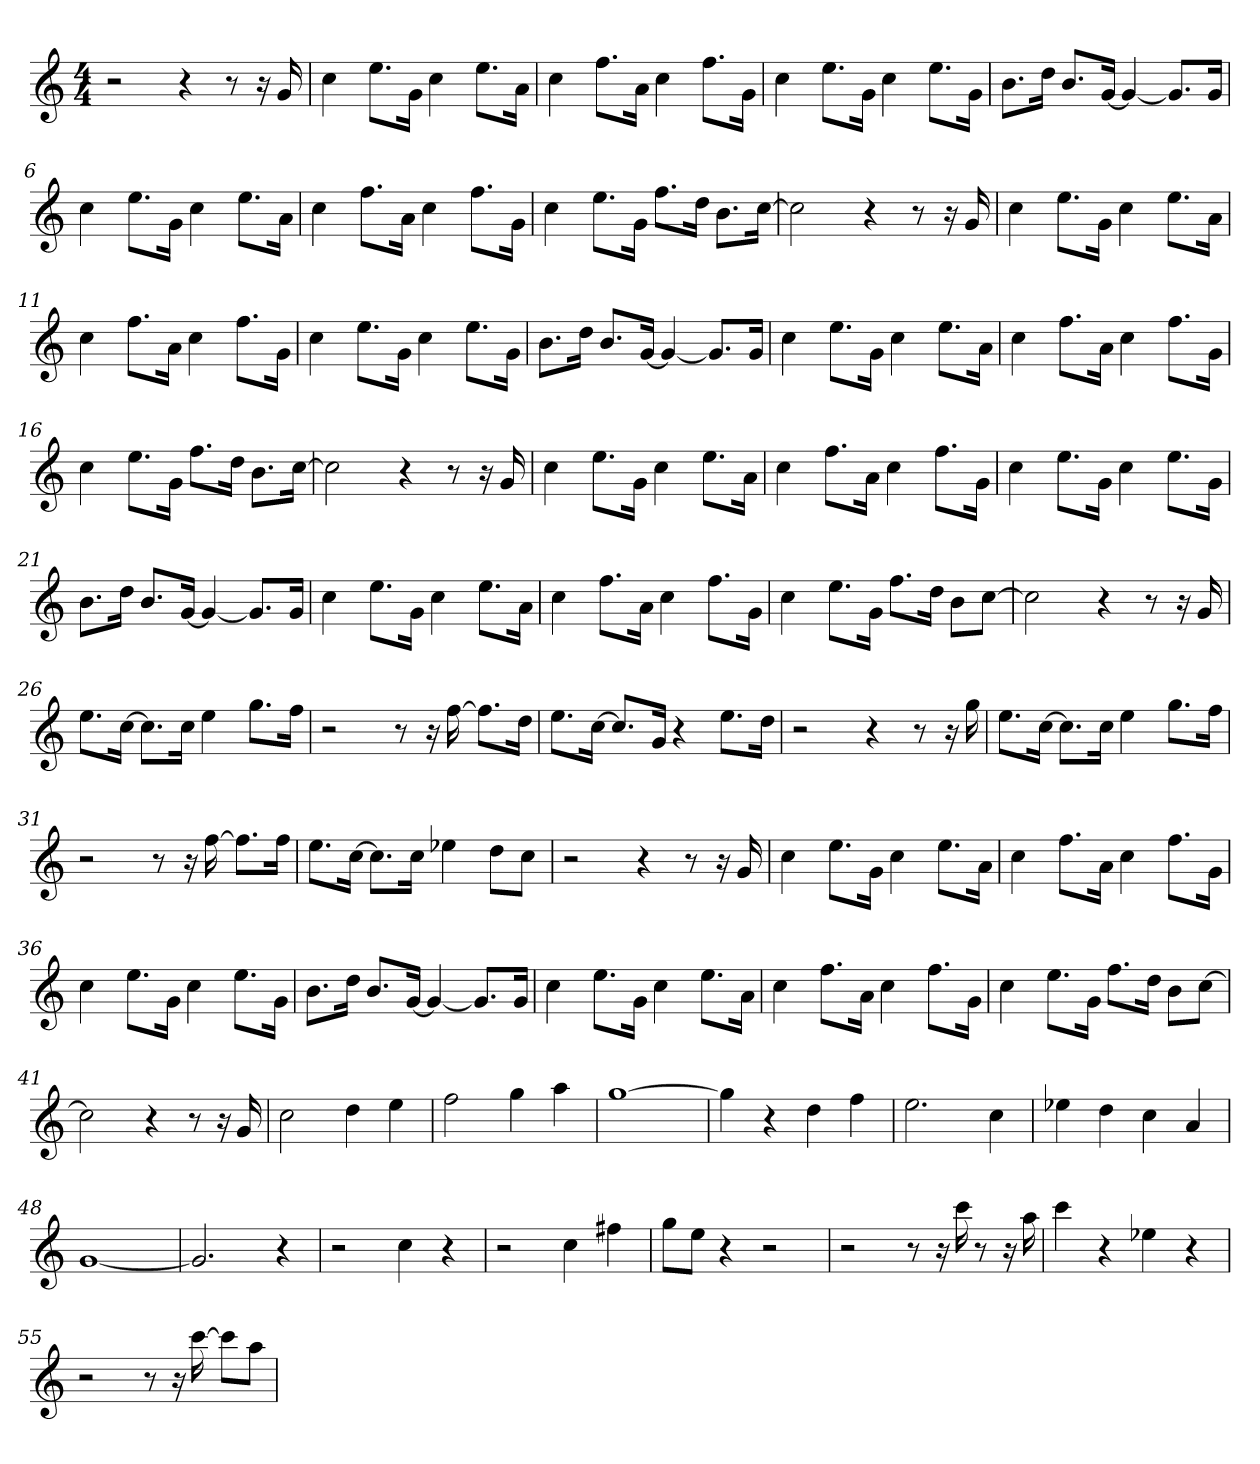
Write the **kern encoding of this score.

**kern
*part1
*staff1
*clefG2
*k[]
*C:
*M4/4
=1
2r
4r
8r
16r
16g/
=2
4cc\
8.ee\L
16g\Jk
4cc\
8.ee\L
16a\Jk
=3
4cc\
8.ff\L
16a\Jk
4cc\
8.ff\L
16g\Jk
=4
4cc\
8.ee\L
16g\Jk
4cc\
8.ee\L
16g\Jk
=5
8.b\L
16dd\Jk
8.b/L
[16g/Jk
4g/_
8.g/L]
16g/Jk
!!LO:LB:g=z
=6
4cc\
8.ee\L
16g\Jk
4cc\
8.ee\L
16a\Jk
=7
4cc\
8.ff\L
16a\Jk
4cc\
8.ff\L
16g\Jk
=8
4cc\
8.ee\L
16g\Jk
8.ff\L
16dd\Jk
8.b\L
[16cc\Jk
=9
2cc\]
4r
8r
16r
16g/
=10
4cc\
8.ee\L
16g\Jk
4cc\
8.ee\L
16a\Jk
!!LO:LB:g=z
=11
4cc\
8.ff\L
16a\Jk
4cc\
8.ff\L
16g\Jk
=12
4cc\
8.ee\L
16g\Jk
4cc\
8.ee\L
16g\Jk
=13
8.b\L
16dd\Jk
8.b/L
[16g/Jk
4g/_
8.g/L]
16g/Jk
=14
4cc\
8.ee\L
16g\Jk
4cc\
8.ee\L
16a\Jk
=15
4cc\
8.ff\L
16a\Jk
4cc\
8.ff\L
16g\Jk
!!LO:LB:g=z
=16
4cc\
8.ee\L
16g\Jk
8.ff\L
16dd\Jk
8.b\L
[16cc\Jk
=17
2cc\]
4r
8r
16r
16g/
=18
4cc\
8.ee\L
16g\Jk
4cc\
8.ee\L
16a\Jk
=19
4cc\
8.ff\L
16a\Jk
4cc\
8.ff\L
16g\Jk
=20
4cc\
8.ee\L
16g\Jk
4cc\
8.ee\L
16g\Jk
!!LO:LB:g=z
=21
8.b\L
16dd\Jk
8.b/L
[16g/Jk
4g/_
8.g/L]
16g/Jk
=22
4cc\
8.ee\L
16g\Jk
4cc\
8.ee\L
16a\Jk
=23
4cc\
8.ff\L
16a\Jk
4cc\
8.ff\L
16g\Jk
=24
4cc\
8.ee\L
16g\Jk
8.ff\L
16dd\Jk
8b\L
[8cc\J
=25
2cc\]
4r
8r
16r
16g/
!!LO:LB:g=z
=26
8.ee\L
[16cc\Jk
8.cc\L]
16cc\Jk
4ee\
8.gg\L
16ff\Jk
=27
2r
8r
16r
[16ff\
8.ff\L]
16dd\Jk
=28
8.ee\L
[16cc\Jk
8.cc/L]
16g/Jk
4r
8.ee\L
16dd\Jk
=29
2r
4r
8r
16r
16gg\
=30
8.ee\L
[16cc\Jk
8.cc\L]
16cc\Jk
4ee\
8.gg\L
16ff\Jk
!!LO:LB:g=z
=31
2r
8r
16r
[16ff\
8.ff\L]
16ff\Jk
=32
8.ee\L
[16cc\Jk
8.cc\L]
16cc\Jk
4ee-X\
8dd\L
8cc\J
=33
2r
4r
8r
16r
16g/
=34
4cc\
8.ee\L
16g\Jk
4cc\
8.ee\L
16a\Jk
=35
4cc\
8.ff\L
16a\Jk
4cc\
8.ff\L
16g\Jk
!!LO:LB:g=z
=36
4cc\
8.ee\L
16g\Jk
4cc\
8.ee\L
16g\Jk
=37
8.b\L
16dd\Jk
8.b/L
[16g/Jk
4g/_
8.g/L]
16g/Jk
=38
4cc\
8.ee\L
16g\Jk
4cc\
8.ee\L
16a\Jk
=39
4cc\
8.ff\L
16a\Jk
4cc\
8.ff\L
16g\Jk
=40
4cc\
8.ee\L
16g\Jk
8.ff\L
16dd\Jk
8b\L
[8cc\J
!!LO:PB:g=z
=41
2cc\]
4r
8r
16r
16g/
=42
2cc\
4dd\
4ee\
=43
2ff\
4gg\
4aa\
=44
[1gg
=45
4gg\]
4r
4dd\
4ff\
=46
2.ee\
4cc\
=47
4ee-X\
4dd\
4cc\
4a/
!!LO:LB:g=z
=48
[1g
=49
2.g/]
4r
=50
2r
4cc\
4r
=51
2r
4cc\
4ff#X\
=52
8gg\L
8ee\J
4r
2r
=53
2r
8r
16r
16ccc\
8r
16r
16aa\
=54
4ccc\
4r
4ee-X\
4r
!!LO:LB:g=z
=55
2r
8r
16r
[16ccc\
8ccc\L]
8aa\J
=
*-
